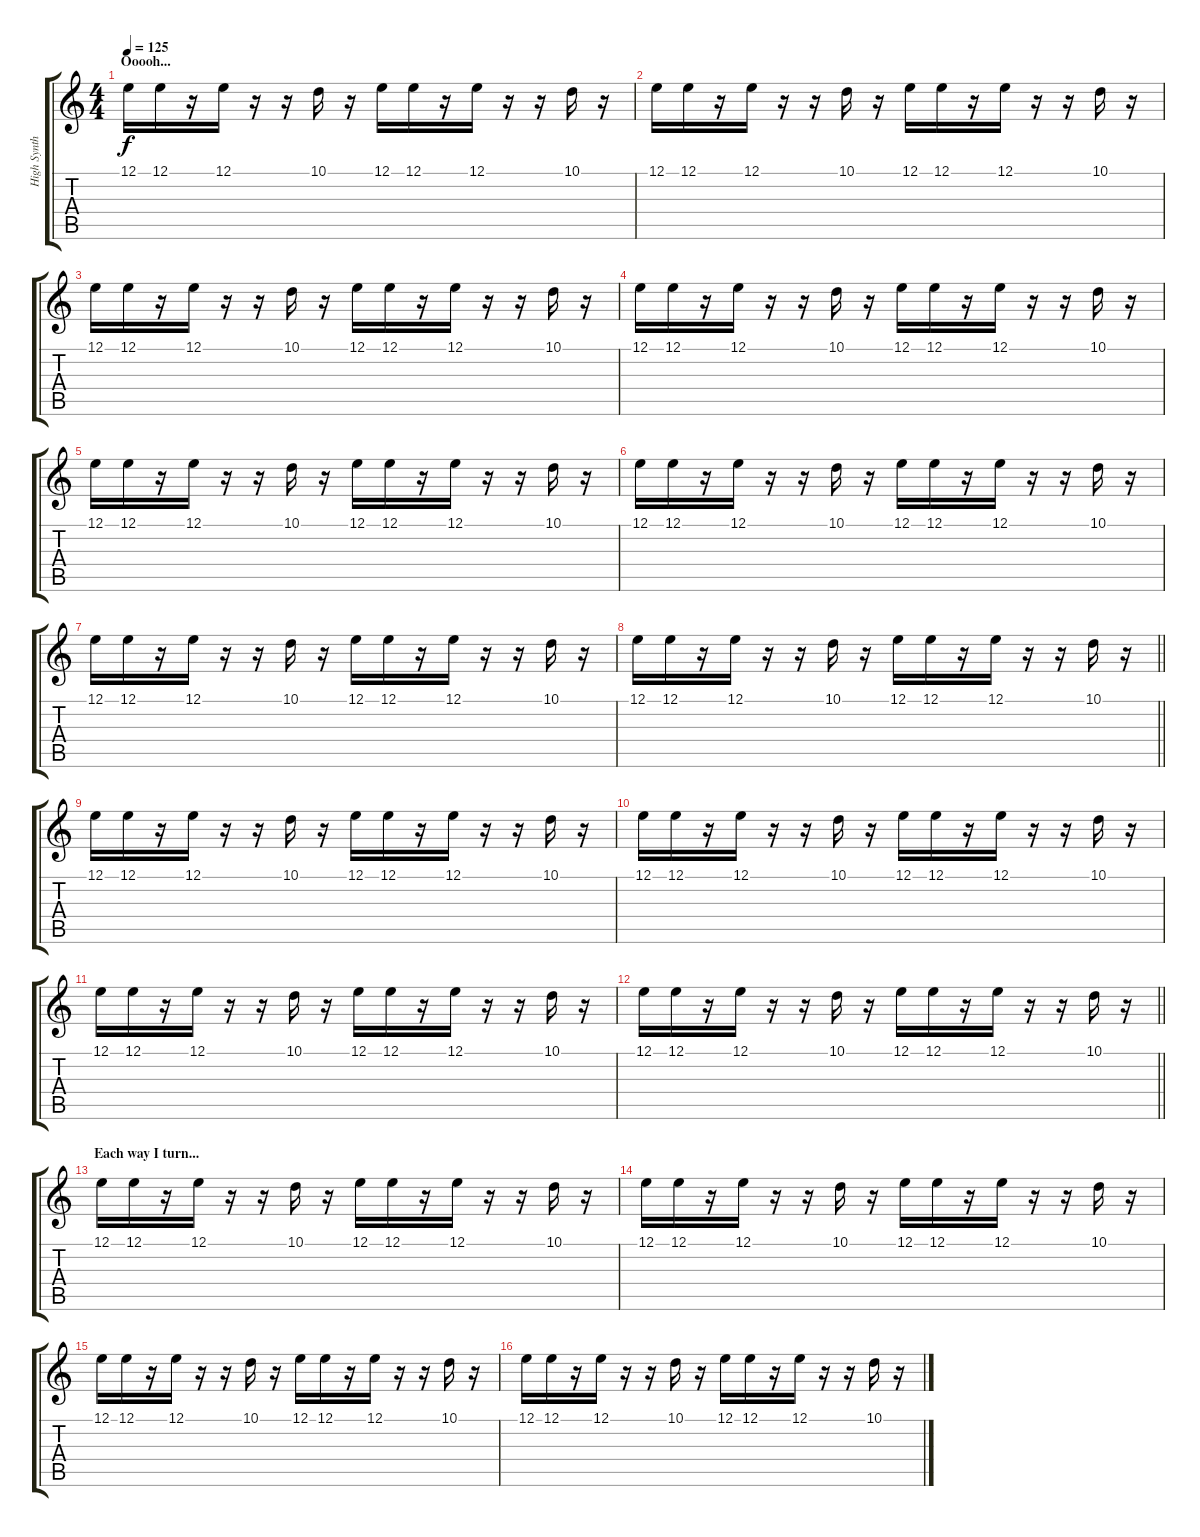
\track ("High Synth (Gillian Gilbert)" "High Synth") {instrument lead8bassandlead}
\staff {score tabs}
\tuning (E4 B3 G3 D3 A2 E2) {hide}
\ts (4 4)
\section ("" "Ooooh...")
\tempo 125
\clef g2
\ks c
12.1.16{dy f} 12.1.16 r.16 12.1.16 r.16 r.16 10.1.16 r.16 12.1.16 12.1.16 r.16 12.1.16 r.16 r.16 10.1.16 r.16 |
12.1.16 12.1.16 r.16 12.1.16 r.16 r.16 10.1.16 r.16 12.1.16 12.1.16 r.16 12.1.16 r.16 r.16 10.1.16 r.16 |
12.1.16 12.1.16 r.16 12.1.16 r.16 r.16 10.1.16 r.16 12.1.16 12.1.16 r.16 12.1.16 r.16 r.16 10.1.16 r.16 |
12.1.16 12.1.16 r.16 12.1.16 r.16 r.16 10.1.16 r.16 12.1.16 12.1.16 r.16 12.1.16 r.16 r.16 10.1.16 r.16 |
12.1.16 12.1.16 r.16 12.1.16 r.16 r.16 10.1.16 r.16 12.1.16 12.1.16 r.16 12.1.16 r.16 r.16 10.1.16 r.16 |
12.1.16 12.1.16 r.16 12.1.16 r.16 r.16 10.1.16 r.16 12.1.16 12.1.16 r.16 12.1.16 r.16 r.16 10.1.16 r.16 |
12.1.16 12.1.16 r.16 12.1.16 r.16 r.16 10.1.16 r.16 12.1.16 12.1.16 r.16 12.1.16 r.16 r.16 10.1.16 r.16 |
\barLineRight lightlight
12.1.16 12.1.16 r.16 12.1.16 r.16 r.16 10.1.16 r.16 12.1.16 12.1.16 r.16 12.1.16 r.16 r.16 10.1.16 r.16 |
12.1.16 12.1.16 r.16 12.1.16 r.16 r.16 10.1.16 r.16 12.1.16 12.1.16 r.16 12.1.16 r.16 r.16 10.1.16 r.16 |
12.1.16 12.1.16 r.16 12.1.16 r.16 r.16 10.1.16 r.16 12.1.16 12.1.16 r.16 12.1.16 r.16 r.16 10.1.16 r.16 |
12.1.16 12.1.16 r.16 12.1.16 r.16 r.16 10.1.16 r.16 12.1.16 12.1.16 r.16 12.1.16 r.16 r.16 10.1.16 r.16 |
\barLineRight lightlight
12.1.16 12.1.16 r.16 12.1.16 r.16 r.16 10.1.16 r.16 12.1.16 12.1.16 r.16 12.1.16 r.16 r.16 10.1.16 r.16 |
\section ("" "Each way I turn...")
12.1.16 12.1.16 r.16 12.1.16 r.16 r.16 10.1.16 r.16 12.1.16 12.1.16 r.16 12.1.16 r.16 r.16 10.1.16 r.16 |
12.1.16 12.1.16 r.16 12.1.16 r.16 r.16 10.1.16 r.16 12.1.16 12.1.16 r.16 12.1.16 r.16 r.16 10.1.16 r.16 |
12.1.16 12.1.16 r.16 12.1.16 r.16 r.16 10.1.16 r.16 12.1.16 12.1.16 r.16 12.1.16 r.16 r.16 10.1.16 r.16 |
12.1.16 12.1.16 r.16 12.1.16 r.16 r.16 10.1.16 r.16 12.1.16 12.1.16 r.16 12.1.16 r.16 r.16 10.1.16 r.16
